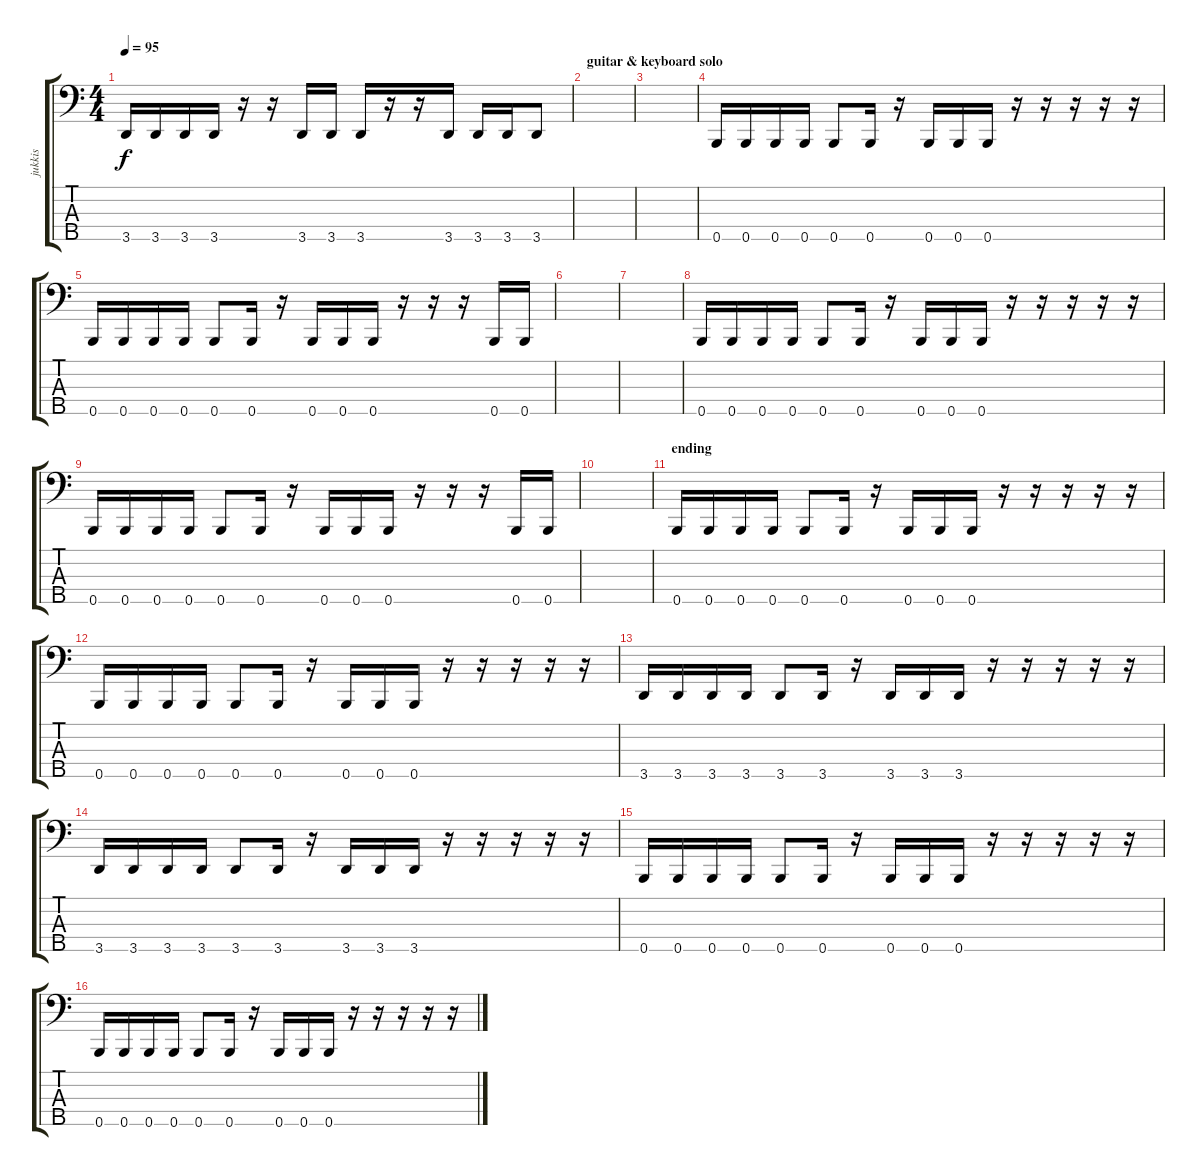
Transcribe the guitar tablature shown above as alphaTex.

\track ("jukkis" "jukkis") {instrument electricbassfinger}
\staff {score tabs}
\tuning (G2 D2 A1 E1 B0) {hide}
\ts (4 4)
\tempo 95
\clef f4
\ks c
3.5.16{dy f} 3.5.16 3.5.16 3.5.16 r.16 r.16 3.5.16 3.5.16 3.5.16 r.16 r.16 3.5.16 3.5.16 3.5.16 3.5.8 |
\section ("" "guitar & keyboard solo")
|
|
0.5.16 0.5.16 0.5.16 0.5.16 0.5.8 0.5.16 r.16 0.5.16 0.5.16 0.5.16 r.16 r.16 r.16 r.16 r.16 |
0.5.16 0.5.16 0.5.16 0.5.16 0.5.8 0.5.16 r.16 0.5.16 0.5.16 0.5.16 r.16 r.16 r.16 0.5.16 0.5.16 |
|
|
0.5.16 0.5.16 0.5.16 0.5.16 0.5.8 0.5.16 r.16 0.5.16 0.5.16 0.5.16 r.16 r.16 r.16 r.16 r.16 |
0.5.16 0.5.16 0.5.16 0.5.16 0.5.8 0.5.16 r.16 0.5.16 0.5.16 0.5.16 r.16 r.16 r.16 0.5.16 0.5.16 |
|
\section ("" "ending")
0.5.16 0.5.16 0.5.16 0.5.16 0.5.8 0.5.16 r.16 0.5.16 0.5.16 0.5.16 r.16 r.16 r.16 r.16 r.16 |
0.5.16 0.5.16 0.5.16 0.5.16 0.5.8 0.5.16 r.16 0.5.16 0.5.16 0.5.16 r.16 r.16 r.16 r.16 r.16 |
3.5.16 3.5.16 3.5.16 3.5.16 3.5.8 3.5.16 r.16 3.5.16 3.5.16 3.5.16 r.16 r.16 r.16 r.16 r.16 |
3.5.16 3.5.16 3.5.16 3.5.16 3.5.8 3.5.16 r.16 3.5.16 3.5.16 3.5.16 r.16 r.16 r.16 r.16 r.16 |
0.5.16 0.5.16 0.5.16 0.5.16 0.5.8 0.5.16 r.16 0.5.16 0.5.16 0.5.16 r.16 r.16 r.16 r.16 r.16 |
0.5.16 0.5.16 0.5.16 0.5.16 0.5.8 0.5.16 r.16 0.5.16 0.5.16 0.5.16 r.16 r.16 r.16 r.16 r.16
